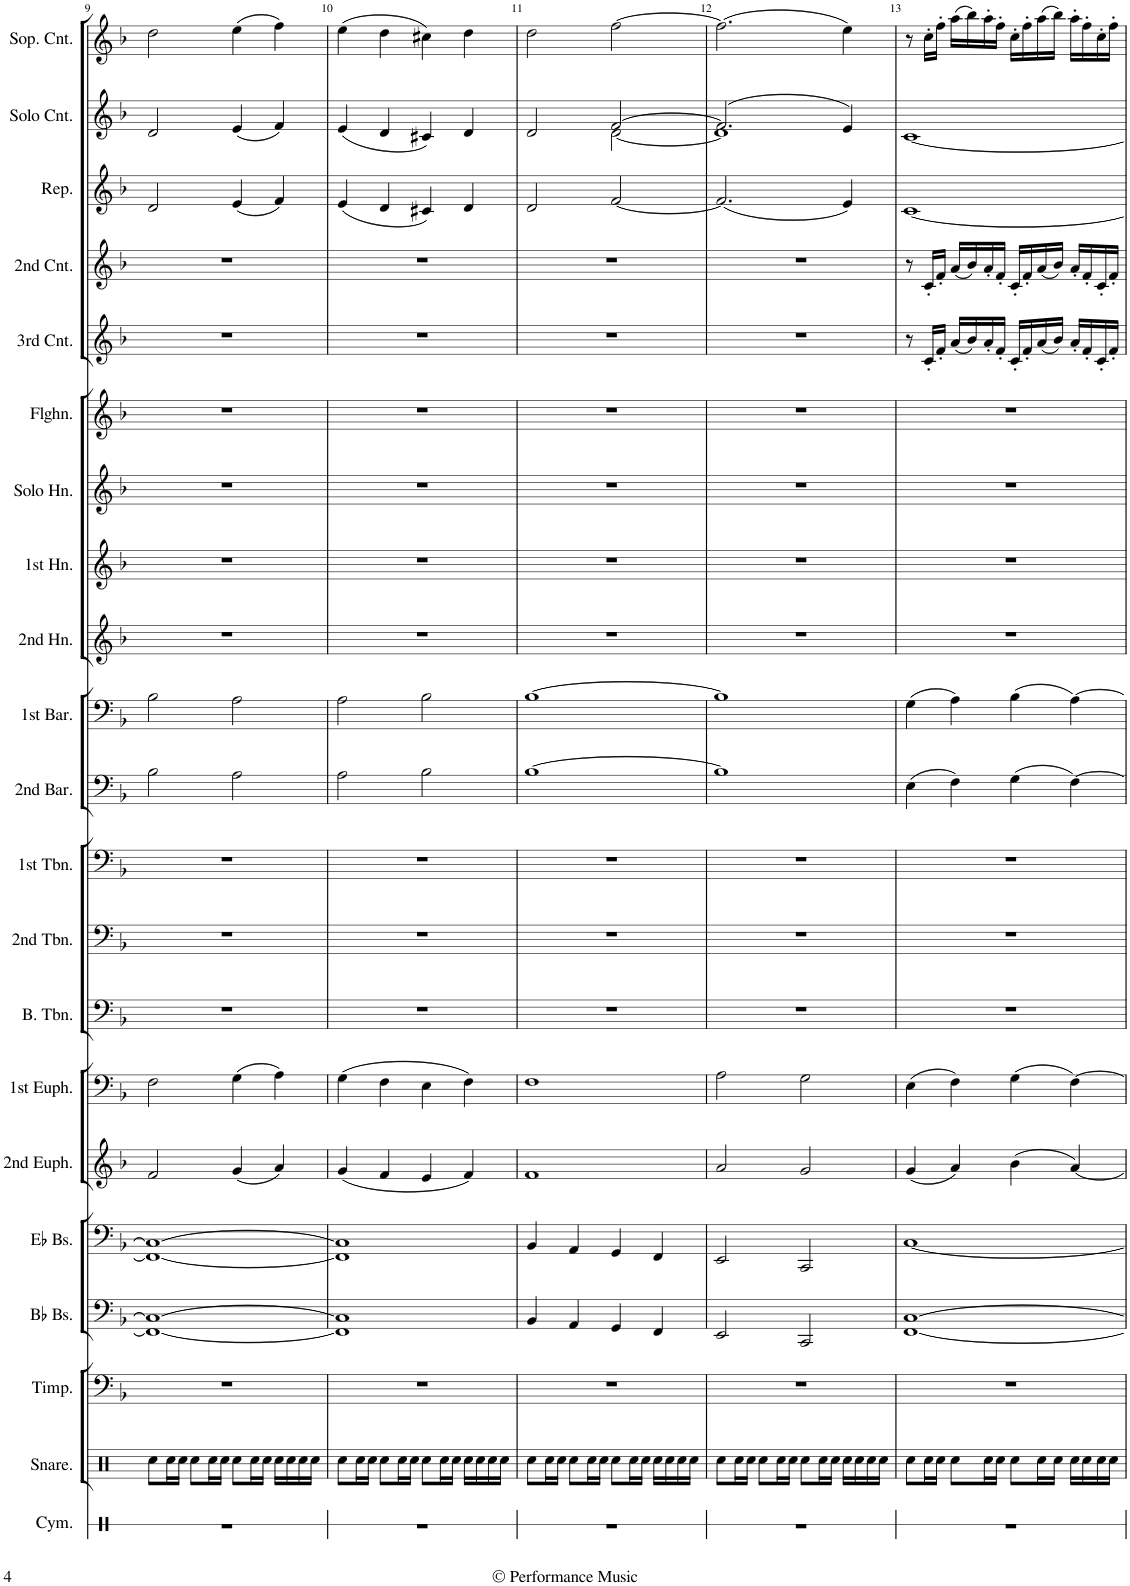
**kern	**kern	**kern	**kern	**kern	**kern	**kern	**kern	**kern	**kern	**kern	**kern	**kern	**kern	**kern	**kern	**kern	**kern	**kern	**kern	**kern
*part21	*part20	*part19	*part18	*part17	*part16	*part15	*part14	*part13	*part12	*part11	*part10	*part9	*part8	*part7	*part6	*part5	*part4	*part3	*part2	*part1
*staff21	*staff20	*staff19	*staff18	*staff17	*staff16	*staff15	*staff14	*staff13	*staff12	*staff11	*staff10	*staff9	*staff8	*staff7	*staff6	*staff5	*staff4	*staff3	*staff2	*staff1
*I"Cymbal	*I"Snare Drum	*I"Timpani	*I"Bb Bass	*I"Eb Bass	*I"2nd Euphonium	*I"1st Euphonium	*I"Bass Trombone	*I"2nd Trombone	*I"1st Trombone	*I"2nd Baritone	*I"1st Baritone	*I"2nd Horn	*I"1st Horn	*I"Solo Horn	*I"Flugelhorn	*I"3rd Cornet	*I"2nd Cornet	*I"Repiano	*I"Solo Cornet	*I"Soprano Cornet
*I'Cym.	*I'Snare.	*I'Timp.	*I'Bb Bs.	*I'Eb Bs.	*I'2nd Euph.	*I'1st Euph.	*I'B. Tbn.	*I'2nd Tbn.	*I'1st Tbn.	*I'2nd Bar.	*I'1st Bar.	*I'2nd Hn.	*I'1st Hn.	*I'Solo Hn.	*I'Flghn.	*I'3rd Cnt.	*I'2nd Cnt.	*I'Rep.	*I'Solo Cnt.	*I'Sop. Cnt.
!!LO:PB:g=z
*clefX	*clefX	*clefF4	*clefF4	*clefF4	*clefG2	*clefF4	*clefF4	*clefF4	*clefF4	*clefF4	*clefF4	*clefG2	*clefG2	*clefG2	*clefG2	*clefG2	*clefG2	*clefG2	*clefG2	*clefG2
*	*	*	*	*	*	*	*	*	*	*ITrd4c7	*ITrd4c7	*ITrd4c7	*ITrd4c7	*ITrd4c7	*ITrd1c2	*ITrd1c2	*ITrd1c2	*ITrd1c2	*ITrd1c2	*ITrd1c2
*k[]	*k[]	*k[b-]	*k[b-]	*k[b-]	*k[b-]	*k[b-]	*k[b-]	*k[b-]	*k[b-]	*k[b-]	*k[b-]	*k[b-]	*k[b-]	*k[b-]	*k[b-]	*k[b-]	*k[b-]	*k[b-]	*k[b-]	*k[b-]
*M4/4	*M4/4	*M4/4	*M4/4	*M4/4	*M4/4	*M4/4	*M4/4	*M4/4	*M4/4	*M4/4	*M4/4	*M4/4	*M4/4	*M4/4	*M4/4	*M4/4	*M4/4	*M4/4	*M4/4	*M4/4
=9	=9	=9	=9	=9	=9	=9	=9	=9	=9	=9	=9	=9	=9	=9	=9	=9	=9	=9	=9	=9
1r	8Rcc\L	1r	1FF_ 1C_	1FF_ 1C_	2f/	2F\	1r	1r	1r	2B-\	2B-\	1r	1r	1r	1r	1r	1r	2d/	2d/	2dd\
.	16Rcc\L	.	.	.	.	.	.	.	.	.	.	.	.	.	.	.	.	.	.	.
.	16Rcc\JJ	.	.	.	.	.	.	.	.	.	.	.	.	.	.	.	.	.	.	.
.	8Rcc\L	.	.	.	.	.	.	.	.	.	.	.	.	.	.	.	.	.	.	.
.	16Rcc\L	.	.	.	.	.	.	.	.	.	.	.	.	.	.	.	.	.	.	.
.	16Rcc\JJ	.	.	.	.	.	.	.	.	.	.	.	.	.	.	.	.	.	.	.
.	8Rcc\L	.	.	.	(4g/	(4G\	.	.	.	2A\	2A\	.	.	.	.	.	.	(4e/	(4e/	(4ee\
.	16Rcc\L	.	.	.	.	.	.	.	.	.	.	.	.	.	.	.	.	.	.	.
.	16Rcc\JJ	.	.	.	.	.	.	.	.	.	.	.	.	.	.	.	.	.	.	.
.	16Rcc\LL	.	.	.	4a/)	4A\)	.	.	.	.	.	.	.	.	.	.	.	4f/)	4f/)	4ff\)
.	16Rcc\	.	.	.	.	.	.	.	.	.	.	.	.	.	.	.	.	.	.	.
.	16Rcc\	.	.	.	.	.	.	.	.	.	.	.	.	.	.	.	.	.	.	.
.	16Rcc\JJ	.	.	.	.	.	.	.	.	.	.	.	.	.	.	.	.	.	.	.
=10	=10	=10	=10	=10	=10	=10	=10	=10	=10	=10	=10	=10	=10	=10	=10	=10	=10	=10	=10	=10
1r	8Rcc\L	1r	1FF] 1C]	1FF] 1C]	(4g/	(4G\	1r	1r	1r	2A\	2A\	1r	1r	1r	1r	1r	1r	(4e/	(4e/	(4ee\
.	16Rcc\L	.	.	.	.	.	.	.	.	.	.	.	.	.	.	.	.	.	.	.
.	16Rcc\JJ	.	.	.	.	.	.	.	.	.	.	.	.	.	.	.	.	.	.	.
.	8Rcc\L	.	.	.	4f/	4F\	.	.	.	.	.	.	.	.	.	.	.	4d/	4d/	4dd\
.	16Rcc\L	.	.	.	.	.	.	.	.	.	.	.	.	.	.	.	.	.	.	.
.	16Rcc\JJ	.	.	.	.	.	.	.	.	.	.	.	.	.	.	.	.	.	.	.
.	8Rcc\L	.	.	.	4e/	4E\	.	.	.	2B-\	2B-\	.	.	.	.	.	.	4c#X/)	4c#X/)	4cc#X\)
.	16Rcc\L	.	.	.	.	.	.	.	.	.	.	.	.	.	.	.	.	.	.	.
.	16Rcc\JJ	.	.	.	.	.	.	.	.	.	.	.	.	.	.	.	.	.	.	.
.	16Rcc\LL	.	.	.	4f/)	4F\)	.	.	.	.	.	.	.	.	.	.	.	4d/	4d/	4dd\
.	16Rcc\	.	.	.	.	.	.	.	.	.	.	.	.	.	.	.	.	.	.	.
.	16Rcc\	.	.	.	.	.	.	.	.	.	.	.	.	.	.	.	.	.	.	.
.	16Rcc\JJ	.	.	.	.	.	.	.	.	.	.	.	.	.	.	.	.	.	.	.
=11	=11	=11	=11	=11	=11	=11	=11	=11	=11	=11	=11	=11	=11	=11	=11	=11	=11	=11	=11	=11
*	*	*	*	*	*	*	*	*	*	*	*	*	*	*	*	*	*	*	*^	*
1r	8Rcc\L	1r	4BB-/	4BB-/	1f	1F	1r	1r	1r	[1B-	[1B-	1r	1r	1r	1r	1r	1r	2d/	2d/	2ryy	2dd\
.	16Rcc\L	.	.	.	.	.	.	.	.	.	.	.	.	.	.	.	.	.	.	.	.
.	16Rcc\JJ	.	.	.	.	.	.	.	.	.	.	.	.	.	.	.	.	.	.	.	.
.	8Rcc\L	.	4AA/	4AA/	.	.	.	.	.	.	.	.	.	.	.	.	.	.	.	.	.
.	16Rcc\L	.	.	.	.	.	.	.	.	.	.	.	.	.	.	.	.	.	.	.	.
.	16Rcc\JJ	.	.	.	.	.	.	.	.	.	.	.	.	.	.	.	.	.	.	.	.
.	8Rcc\L	.	4GG/	4GG/	.	.	.	.	.	.	.	.	.	.	.	.	.	[2f/	[2f/	[2d\	[2ff\
.	16Rcc\L	.	.	.	.	.	.	.	.	.	.	.	.	.	.	.	.	.	.	.	.
.	16Rcc\JJ	.	.	.	.	.	.	.	.	.	.	.	.	.	.	.	.	.	.	.	.
.	16Rcc\LL	.	4FF/	4FF/	.	.	.	.	.	.	.	.	.	.	.	.	.	.	.	.	.
.	16Rcc\	.	.	.	.	.	.	.	.	.	.	.	.	.	.	.	.	.	.	.	.
.	16Rcc\	.	.	.	.	.	.	.	.	.	.	.	.	.	.	.	.	.	.	.	.
.	16Rcc\JJ	.	.	.	.	.	.	.	.	.	.	.	.	.	.	.	.	.	.	.	.
=12	=12	=12	=12	=12	=12	=12	=12	=12	=12	=12	=12	=12	=12	=12	=12	=12	=12	=12	=12	=12	=12
1r	8Rcc\L	1r	2EE/	2EE/	2a/	2A\	1r	1r	1r	1B-]	1B-]	1r	1r	1r	1r	1r	1r	(2.f/]	(2.f/]	1d]	(2.ff\]
.	16Rcc\L	.	.	.	.	.	.	.	.	.	.	.	.	.	.	.	.	.	.	.	.
.	16Rcc\JJ	.	.	.	.	.	.	.	.	.	.	.	.	.	.	.	.	.	.	.	.
.	8Rcc\L	.	.	.	.	.	.	.	.	.	.	.	.	.	.	.	.	.	.	.	.
.	16Rcc\L	.	.	.	.	.	.	.	.	.	.	.	.	.	.	.	.	.	.	.	.
.	16Rcc\JJ	.	.	.	.	.	.	.	.	.	.	.	.	.	.	.	.	.	.	.	.
.	8Rcc\L	.	2CC/	2CC/	2g/	2G\	.	.	.	.	.	.	.	.	.	.	.	.	.	.	.
.	16Rcc\L	.	.	.	.	.	.	.	.	.	.	.	.	.	.	.	.	.	.	.	.
.	16Rcc\JJ	.	.	.	.	.	.	.	.	.	.	.	.	.	.	.	.	.	.	.	.
.	16Rcc\LL	.	.	.	.	.	.	.	.	.	.	.	.	.	.	.	.	4e/)	4e/)	.	4ee\)
.	16Rcc\	.	.	.	.	.	.	.	.	.	.	.	.	.	.	.	.	.	.	.	.
.	16Rcc\	.	.	.	.	.	.	.	.	.	.	.	.	.	.	.	.	.	.	.	.
.	16Rcc\JJ	.	.	.	.	.	.	.	.	.	.	.	.	.	.	.	.	.	.	.	.
*	*	*	*	*	*	*	*	*	*	*	*	*	*	*	*	*	*	*	*v	*v	*
=13	=13	=13	=13	=13	=13	=13	=13	=13	=13	=13	=13	=13	=13	=13	=13	=13	=13	=13	=13	=13
1r	8Rcc\L	1r	[1FF [1C	[1C	(4g/	(4E\	1r	1r	1r	(4E\	(4G\	1r	1r	1r	1r	8r	8r	[1c	[1c	8r
.	16Rcc\L	.	.	.	.	.	.	.	.	.	.	.	.	.	.	16c'/LL	16c'/LL	.	.	16cc'\LL
.	16Rcc\JJ	.	.	.	.	.	.	.	.	.	.	.	.	.	.	16f'/JJ	16f'/JJ	.	.	16ff'\JJ
.	8Rcc\L	.	.	.	4a/)	4F\)	.	.	.	4F\)	4A\)	.	.	.	.	(16a/LL	(16a/LL	.	.	(16aa\LL
.	.	.	.	.	.	.	.	.	.	.	.	.	.	.	.	16b-/)	16b-/)	.	.	16bb-\)
.	16Rcc\L	.	.	.	.	.	.	.	.	.	.	.	.	.	.	16a'/	16a'/	.	.	16aa'\
.	16Rcc\JJ	.	.	.	.	.	.	.	.	.	.	.	.	.	.	16f'/JJ	16f'/JJ	.	.	16ff'\JJ
.	8Rcc\L	.	.	.	(4b-\	(4G\	.	.	.	(4G\	(4B-\	.	.	.	.	16c'/LL	16c'/LL	.	.	16cc'\LL
.	.	.	.	.	.	.	.	.	.	.	.	.	.	.	.	16f'/	16f'/	.	.	16ff'\
.	16Rcc\L	.	.	.	.	.	.	.	.	.	.	.	.	.	.	(16a/	(16a/	.	.	(16aa\
.	16Rcc\JJ	.	.	.	.	.	.	.	.	.	.	.	.	.	.	16b-/JJ)	16b-/JJ)	.	.	16bb-\JJ)
.	16Rcc\LL	.	.	.	[4a/)	[4F\)	.	.	.	[4F\)	[4A\)	.	.	.	.	16a'/LL	16a'/LL	.	.	16aa'\LL
.	16Rcc\	.	.	.	.	.	.	.	.	.	.	.	.	.	.	16f'/	16f'/	.	.	16ff'\
.	16Rcc\	.	.	.	.	.	.	.	.	.	.	.	.	.	.	16c'/	16c'/	.	.	16cc'\
.	16Rcc\JJ	.	.	.	.	.	.	.	.	.	.	.	.	.	.	16f'/JJ	16f'/JJ	.	.	16ff'\JJ
=	=	=	=	=	=	=	=	=	=	=	=	=	=	=	=	=	=	=	=	=
*-	*-	*-	*-	*-	*-	*-	*-	*-	*-	*-	*-	*-	*-	*-	*-	*-	*-	*-	*-	*-
